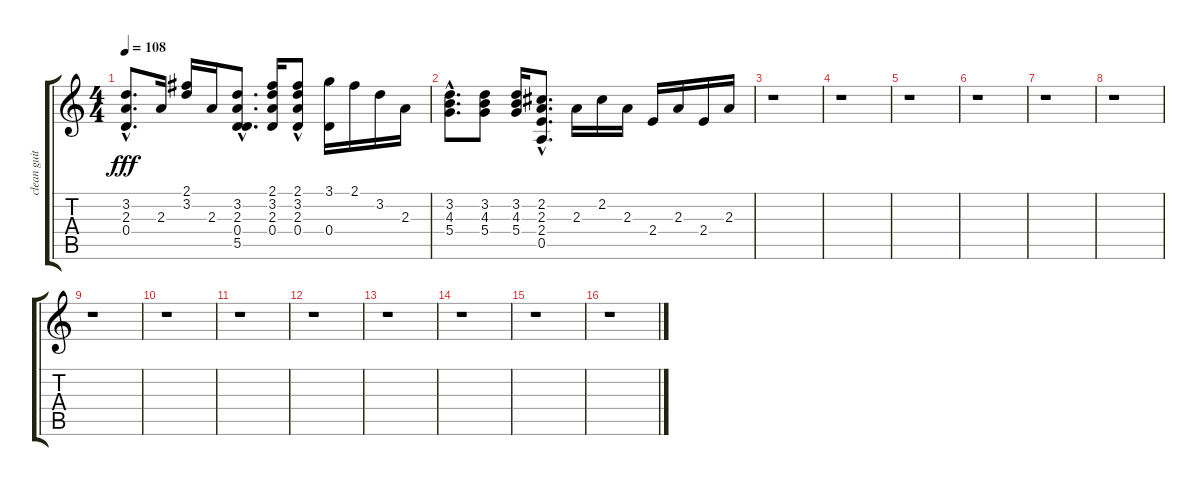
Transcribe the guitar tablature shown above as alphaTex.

\track ("clean guitar" "clean guit") {instrument electricguitarclean}
\staff {score tabs}
\tuning (E4 B3 G3 D3 A2 E2) {hide}
\ts (4 4)
\tempo 108
\clef g2
\ks c
(3.2{hac} 2.3{hac} 0.4).8{d dy fff} 2.3.16 (2.1 3.2).16 2.3.16 (3.2{hac} 2.3{hac} 0.4{hac} 5.5{hac}).8{d} (2.1 3.2 2.3 0.4).16 (2.1 3.2{hac} 2.3 0.4).8 (3.1 0.4).16 2.1.16 3.2.16 2.3.16 |
(3.2{hac} 4.3{hac} 5.4{hac}).8{d} (3.2 4.3 5.4).8 (3.2 4.3 5.4).16 (2.2 2.3{hac} 2.4{hac} 0.5{hac}).8{d} 2.3.16 2.2.16 2.3.16 2.4.16 2.3.16 2.4.16 2.3.16 |
r.1 |
r.1 |
r.1 |
r.1 |
r.1 |
r.1 |
r.1 |
r.1 |
r.1 |
r.1 |
r.1 |
r.1 |
r.1 |
r.1
